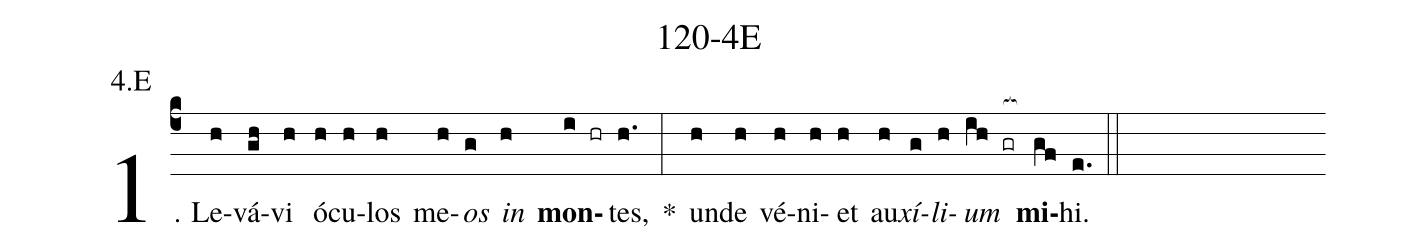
name: 120-4E;
annotation: 4.E;
%%
(c4)1. Le(h)vá(gh)vi(h) ó(h)cu(h)los(h) me(h)<i>os</i>(g) <i>in</i>(h) <b>mon</b>(i hr)tes,(h.) *(:) un(h)de(h) vé(h)ni(h)et(h) au(h)<i>xí</i>(g)<i>li</i>(h)<i>um</i>(ih gr[ocb:1{]) <b>mi</b>(gf[ocb:0}])hi.(e.) (::)
